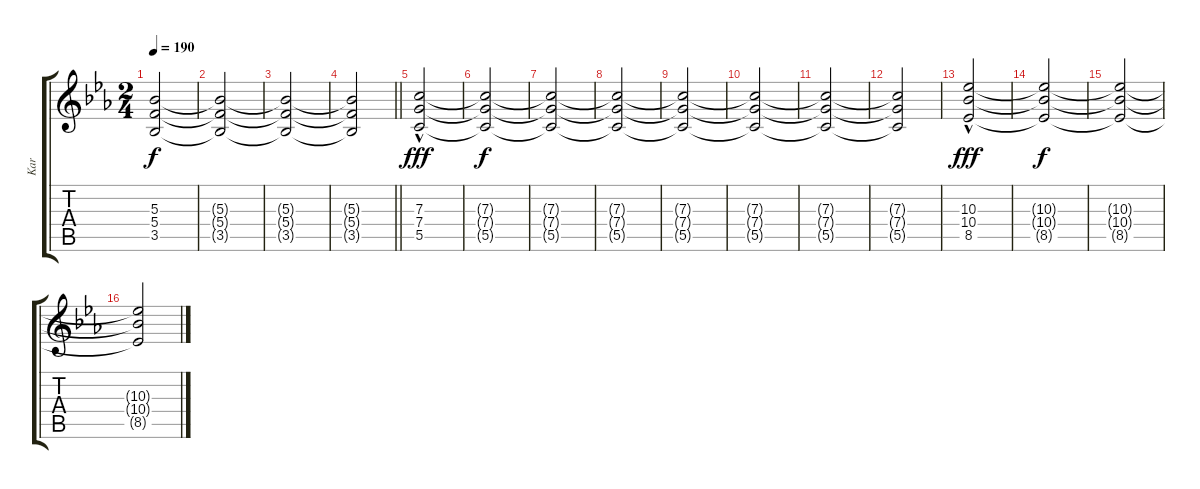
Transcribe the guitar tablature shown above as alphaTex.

\track ("Kar" "Kar") {instrument distortionguitar}
\staff {score tabs}
\tuning (D4 A3 F3 C3 G2 C2) {hide}
\ts (2 4)
\tempo 190
\clef g2
\ks eb
(5.3{t} 5.4{t} 3.5{t}).2{dy f} |
(5.3{t} 5.4{t} 3.5{t}).2 |
(5.3{t} 5.4{t} 3.5{t}).2 |
\barLineRight lightlight
(5.3{t} 5.4{t} 3.5{t}).2 |
(7.3{hac} 7.4{hac} 5.5{hac}).2{dy fff} |
(7.3{t} 7.4{t} 5.5{t}).2{dy f} |
(7.3{t} 7.4{t} 5.5{t}).2 |
(7.3{t} 7.4{t} 5.5{t}).2 |
(7.3{t} 7.4{t} 5.5{t}).2 |
(7.3{t} 7.4{t} 5.5{t}).2 |
(7.3{t} 7.4{t} 5.5{t}).2 |
(7.3{t} 7.4{t} 5.5{t}).2 |
(10.3{hac} 10.4{hac} 8.5{hac}).2{dy fff} |
(10.3{t} 10.4{t} 8.5{t}).2{dy f} |
(10.3{t} 10.4{t} 8.5{t}).2 |
(10.3{t} 10.4{t} 8.5{t}).2
